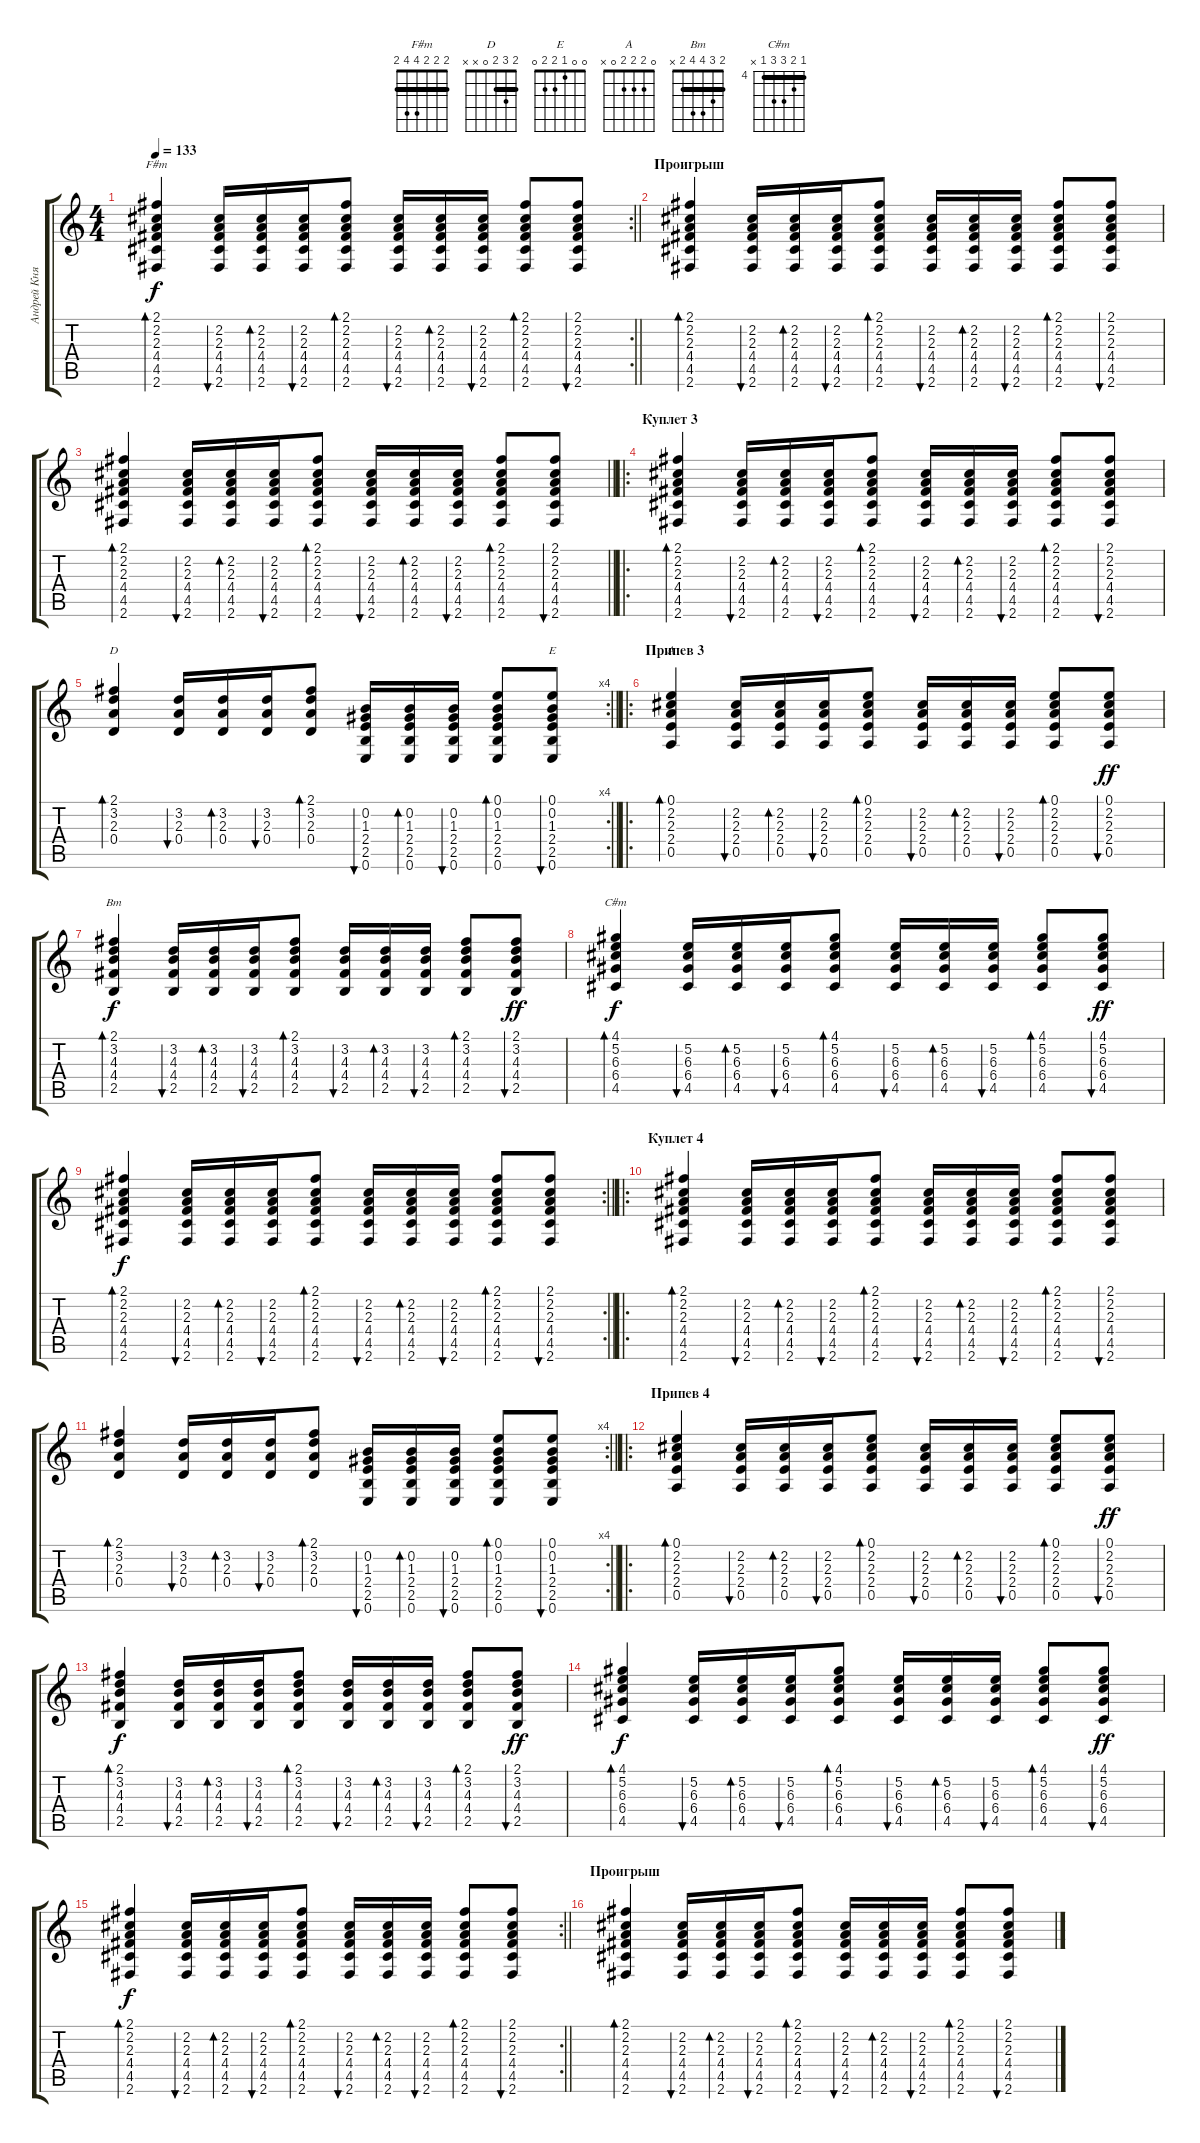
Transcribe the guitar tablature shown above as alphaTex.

\track ("Андрей Князев" "Андрей Кня") {instrument acousticguitarsteel}
\staff {score tabs}
\tuning (E4 B3 G3 D3 A2 E2) {hide}
\chord ("F#m" 2 2 2 4 4 2) {barre 2}
\chord ("D" 2 3 2 0 x x) {barre 2}
\chord ("E" 0 0 1 2 2 0)
\chord ("A" 0 2 2 2 0 x)
\chord ("Bm" 2 3 4 4 2 x) {barre 2}
\chord ("C#m" 4 5 6 6 4 x) {firstfret 4 barre 4}
\rc 2
\ts (4 4)
\tempo 133
\clef g2
\barLineRight lightlight
\ks c
(2.1 2.2 2.3 4.4 4.5 2.6).4{bd 30 ch "F#m" dy f} (2.2 2.3 4.4 4.5 2.6).16{bu 30} (2.2 2.3 4.4 4.5 2.6).16{bd 30} (2.2 2.3 4.4 4.5 2.6).16{bu 60} (2.1 2.2 2.3 4.4 4.5 2.6).8{bd 30} (2.2 2.3 4.4 4.5 2.6).16{bu 30} (2.2 2.3 4.4 4.5 2.6).16{bd 30} (2.2 2.3 4.4 4.5 2.6).16{bu 60} (2.1 2.2 2.3 4.4 4.5 2.6).8{bd 60} (2.1 2.2 2.3 4.4 4.5 2.6).8{bu 30} |
\section ("" "Проигрыш")
(2.1 2.2 2.3 4.4 4.5 2.6).4{bd 30} (2.2 2.3 4.4 4.5 2.6).16{bu 30} (2.2 2.3 4.4 4.5 2.6).16{bd 30} (2.2 2.3 4.4 4.5 2.6).16{bu 60} (2.1 2.2 2.3 4.4 4.5 2.6).8{bd 30} (2.2 2.3 4.4 4.5 2.6).16{bu 30} (2.2 2.3 4.4 4.5 2.6).16{bd 30} (2.2 2.3 4.4 4.5 2.6).16{bu 60} (2.1 2.2 2.3 4.4 4.5 2.6).8{bd 60} (2.1 2.2 2.3 4.4 4.5 2.6).8{bu 30} |
\barLineRight lightlight
(2.1 2.2 2.3 4.4 4.5 2.6).4{bd 30} (2.2 2.3 4.4 4.5 2.6).16{bu 30} (2.2 2.3 4.4 4.5 2.6).16{bd 30} (2.2 2.3 4.4 4.5 2.6).16{bu 60} (2.1 2.2 2.3 4.4 4.5 2.6).8{bd 30} (2.2 2.3 4.4 4.5 2.6).16{bu 30} (2.2 2.3 4.4 4.5 2.6).16{bd 30} (2.2 2.3 4.4 4.5 2.6).16{bu 60} (2.1 2.2 2.3 4.4 4.5 2.6).8{bd 60} (2.1 2.2 2.3 4.4 4.5 2.6).8{bu 30} |
\ro
\section ("" "Куплет 3")
(2.1 2.2 2.3 4.4 4.5 2.6).4{bd 30} (2.2 2.3 4.4 4.5 2.6).16{bu 30} (2.2 2.3 4.4 4.5 2.6).16{bd 30} (2.2 2.3 4.4 4.5 2.6).16{bu 60} (2.1 2.2 2.3 4.4 4.5 2.6).8{bd 30} (2.2 2.3 4.4 4.5 2.6).16{bu 30} (2.2 2.3 4.4 4.5 2.6).16{bd 30} (2.2 2.3 4.4 4.5 2.6).16{bu 60} (2.1 2.2 2.3 4.4 4.5 2.6).8{bd 60} (2.1 2.2 2.3 4.4 4.5 2.6).8{bu 30} |
\rc 4
\barLineRight lightlight
(2.1 3.2 2.3 0.4).4{bd 30 ch "D"} (3.2 2.3 0.4).16{bu 30} (3.2 2.3 0.4).16{bd 30} (3.2 2.3 0.4).16{bu 60} (2.1 3.2 2.3 0.4).8{bd 30} (0.2 1.3 2.4 2.5 0.6).16{bu 30} (0.2 1.3 2.4 2.5 0.6).16{bd 30} (0.2 1.3 2.4 2.5 0.6).16{bu 60} (0.1 0.2 1.3 2.4 2.5 0.6).8{bd 60} (0.1 0.2 1.3 2.4 2.5 0.6).8{bu 30 ch "E"} |
\ro
\section ("" "Припев 3")
(0.1 2.2 2.3 2.4 0.5).4{bd 30 ch "A"} (2.2 2.3 2.4 0.5).16{bu 30} (2.2 2.3 2.4 0.5).16{bd 30} (2.2 2.3 2.4 0.5).16{bu 60} (0.1 2.2 2.3 2.4 0.5).8{bd 30} (2.2 2.3 2.4 0.5).16{bu 30} (2.2 2.3 2.4 0.5).16{bd 30} (2.2 2.3 2.4 0.5).16{bu 60} (0.1 2.2 2.3 2.4 0.5).8{bd 60} (0.1 2.2 2.3 2.4 0.5).8{bu 30 dy ff} |
(2.1 3.2 4.3 4.4 2.5).4{bd 30 ch "Bm" dy f} (3.2 4.3 4.4 2.5).16{bu 30} (3.2 4.3 4.4 2.5).16{bd 30} (3.2 4.3 4.4 2.5).16{bu 60} (2.1 3.2 4.3 4.4 2.5).8{bd 30} (3.2 4.3 4.4 2.5).16{bu 30} (3.2 4.3 4.4 2.5).16{bd 30} (3.2 4.3 4.4 2.5).16{bu 60} (2.1 3.2 4.3 4.4 2.5).8{bd 60} (2.1 3.2 4.3 4.4 2.5).8{bu 30 dy ff} |
(4.1 5.2 6.3 6.4 4.5).4{bd 30 ch "C#m" dy f} (5.2 6.3 6.4 4.5).16{bu 30} (5.2 6.3 6.4 4.5).16{bd 30} (5.2 6.3 6.4 4.5).16{bu 60} (4.1 5.2 6.3 6.4 4.5).8{bd 30} (5.2 6.3 6.4 4.5).16{bu 30} (5.2 6.3 6.4 4.5).16{bd 30} (5.2 6.3 6.4 4.5).16{bu 60} (4.1 5.2 6.3 6.4 4.5).8{bd 60} (4.1 5.2 6.3 6.4 4.5).8{bu 30 dy ff} |
\rc 2
\barLineRight lightlight
(2.1 2.2 2.3 4.4 4.5 2.6).4{bd 30 dy f} (2.2 2.3 4.4 4.5 2.6).16{bu 30} (2.2 2.3 4.4 4.5 2.6).16{bd 30} (2.2 2.3 4.4 4.5 2.6).16{bu 60} (2.1 2.2 2.3 4.4 4.5 2.6).8{bd 30} (2.2 2.3 4.4 4.5 2.6).16{bu 30} (2.2 2.3 4.4 4.5 2.6).16{bd 30} (2.2 2.3 4.4 4.5 2.6).16{bu 60} (2.1 2.2 2.3 4.4 4.5 2.6).8{bd 60} (2.1 2.2 2.3 4.4 4.5 2.6).8{bu 30} |
\ro
\section ("" "Куплет 4")
(2.1 2.2 2.3 4.4 4.5 2.6).4{bd 30} (2.2 2.3 4.4 4.5 2.6).16{bu 30} (2.2 2.3 4.4 4.5 2.6).16{bd 30} (2.2 2.3 4.4 4.5 2.6).16{bu 60} (2.1 2.2 2.3 4.4 4.5 2.6).8{bd 30} (2.2 2.3 4.4 4.5 2.6).16{bu 30} (2.2 2.3 4.4 4.5 2.6).16{bd 30} (2.2 2.3 4.4 4.5 2.6).16{bu 60} (2.1 2.2 2.3 4.4 4.5 2.6).8{bd 60} (2.1 2.2 2.3 4.4 4.5 2.6).8{bu 30} |
\rc 4
\barLineRight lightlight
(2.1 3.2 2.3 0.4).4{bd 30} (3.2 2.3 0.4).16{bu 30} (3.2 2.3 0.4).16{bd 30} (3.2 2.3 0.4).16{bu 60} (2.1 3.2 2.3 0.4).8{bd 30} (0.2 1.3 2.4 2.5 0.6).16{bu 30} (0.2 1.3 2.4 2.5 0.6).16{bd 30} (0.2 1.3 2.4 2.5 0.6).16{bu 60} (0.1 0.2 1.3 2.4 2.5 0.6).8{bd 60} (0.1 0.2 1.3 2.4 2.5 0.6).8{bu 30} |
\ro
\section ("" "Припев 4")
(0.1 2.2 2.3 2.4 0.5).4{bd 30} (2.2 2.3 2.4 0.5).16{bu 30} (2.2 2.3 2.4 0.5).16{bd 30} (2.2 2.3 2.4 0.5).16{bu 60} (0.1 2.2 2.3 2.4 0.5).8{bd 30} (2.2 2.3 2.4 0.5).16{bu 30} (2.2 2.3 2.4 0.5).16{bd 30} (2.2 2.3 2.4 0.5).16{bu 60} (0.1 2.2 2.3 2.4 0.5).8{bd 60} (0.1 2.2 2.3 2.4 0.5).8{bu 30 dy ff} |
(2.1 3.2 4.3 4.4 2.5).4{bd 30 dy f} (3.2 4.3 4.4 2.5).16{bu 30} (3.2 4.3 4.4 2.5).16{bd 30} (3.2 4.3 4.4 2.5).16{bu 60} (2.1 3.2 4.3 4.4 2.5).8{bd 30} (3.2 4.3 4.4 2.5).16{bu 30} (3.2 4.3 4.4 2.5).16{bd 30} (3.2 4.3 4.4 2.5).16{bu 60} (2.1 3.2 4.3 4.4 2.5).8{bd 60} (2.1 3.2 4.3 4.4 2.5).8{bu 30 dy ff} |
(4.1 5.2 6.3 6.4 4.5).4{bd 30 dy f} (5.2 6.3 6.4 4.5).16{bu 30} (5.2 6.3 6.4 4.5).16{bd 30} (5.2 6.3 6.4 4.5).16{bu 60} (4.1 5.2 6.3 6.4 4.5).8{bd 30} (5.2 6.3 6.4 4.5).16{bu 30} (5.2 6.3 6.4 4.5).16{bd 30} (5.2 6.3 6.4 4.5).16{bu 60} (4.1 5.2 6.3 6.4 4.5).8{bd 60} (4.1 5.2 6.3 6.4 4.5).8{bu 30 dy ff} |
\rc 2
\barLineRight lightlight
(2.1 2.2 2.3 4.4 4.5 2.6).4{bd 30 dy f} (2.2 2.3 4.4 4.5 2.6).16{bu 30} (2.2 2.3 4.4 4.5 2.6).16{bd 30} (2.2 2.3 4.4 4.5 2.6).16{bu 60} (2.1 2.2 2.3 4.4 4.5 2.6).8{bd 30} (2.2 2.3 4.4 4.5 2.6).16{bu 30} (2.2 2.3 4.4 4.5 2.6).16{bd 30} (2.2 2.3 4.4 4.5 2.6).16{bu 60} (2.1 2.2 2.3 4.4 4.5 2.6).8{bd 60} (2.1 2.2 2.3 4.4 4.5 2.6).8{bu 30} |
\section ("" "Проигрыш")
(2.1 2.2 2.3 4.4 4.5 2.6).4{bd 30} (2.2 2.3 4.4 4.5 2.6).16{bu 30} (2.2 2.3 4.4 4.5 2.6).16{bd 30} (2.2 2.3 4.4 4.5 2.6).16{bu 60} (2.1 2.2 2.3 4.4 4.5 2.6).8{bd 30} (2.2 2.3 4.4 4.5 2.6).16{bu 30} (2.2 2.3 4.4 4.5 2.6).16{bd 30} (2.2 2.3 4.4 4.5 2.6).16{bu 60} (2.1 2.2 2.3 4.4 4.5 2.6).8{bd 60} (2.1 2.2 2.3 4.4 4.5 2.6).8{bu 30}
